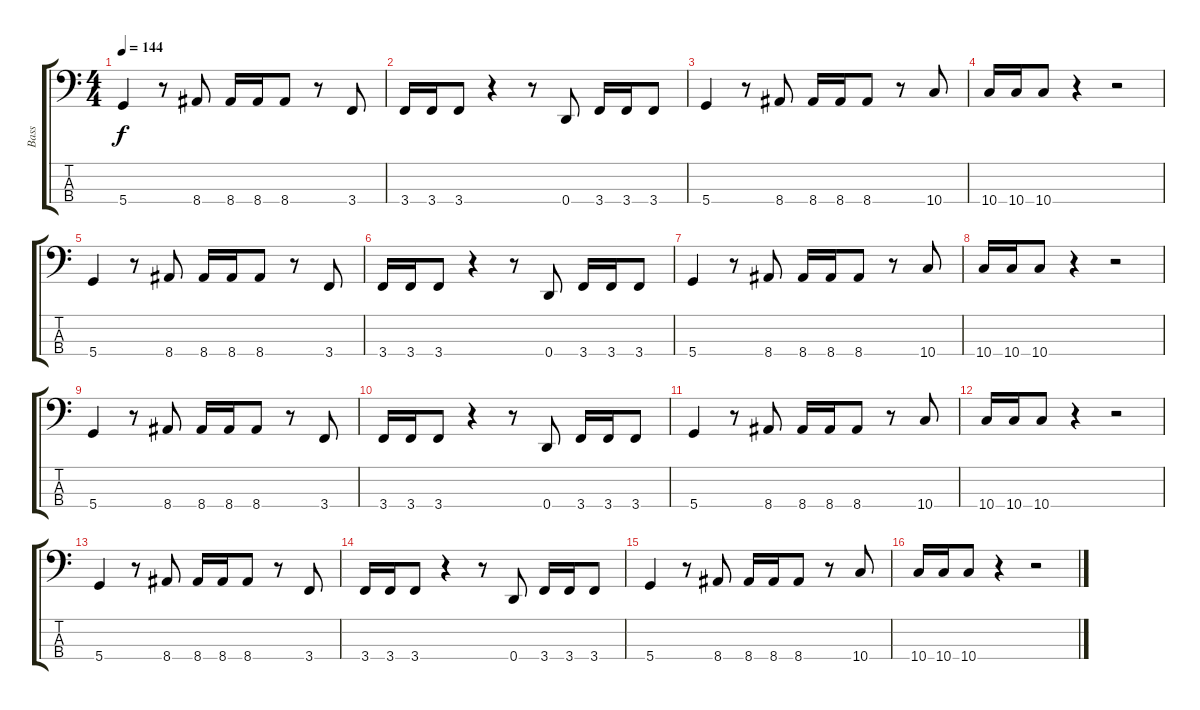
\track ("Bass" "Bass") {instrument electricbasspick}
\staff {score tabs}
\tuning (F2 C2 G1 D1) {hide}
\ts (4 4)
\tempo 144
\clef f4
\ks c
5.4.4{dy f} r.8 8.4.8 8.4.16 8.4.16 8.4.8 r.8 3.4.8 |
3.4.16 3.4.16 3.4.8 r.4 r.8 0.4.8 3.4.16 3.4.16 3.4.8 |
5.4.4 r.8 8.4.8 8.4.16 8.4.16 8.4.8 r.8 10.4.8 |
10.4.16 10.4.16 10.4.8 r.4 r.2 |
5.4.4 r.8 8.4.8 8.4.16 8.4.16 8.4.8 r.8 3.4.8 |
3.4.16 3.4.16 3.4.8 r.4 r.8 0.4.8 3.4.16 3.4.16 3.4.8 |
5.4.4 r.8 8.4.8 8.4.16 8.4.16 8.4.8 r.8 10.4.8 |
10.4.16 10.4.16 10.4.8 r.4 r.2 |
5.4.4 r.8 8.4.8 8.4.16 8.4.16 8.4.8 r.8 3.4.8 |
3.4.16 3.4.16 3.4.8 r.4 r.8 0.4.8 3.4.16 3.4.16 3.4.8 |
5.4.4 r.8 8.4.8 8.4.16 8.4.16 8.4.8 r.8 10.4.8 |
10.4.16 10.4.16 10.4.8 r.4 r.2 |
5.4.4 r.8 8.4.8 8.4.16 8.4.16 8.4.8 r.8 3.4.8 |
3.4.16 3.4.16 3.4.8 r.4 r.8 0.4.8 3.4.16 3.4.16 3.4.8 |
5.4.4 r.8 8.4.8 8.4.16 8.4.16 8.4.8 r.8 10.4.8 |
10.4.16 10.4.16 10.4.8 r.4 r.2
